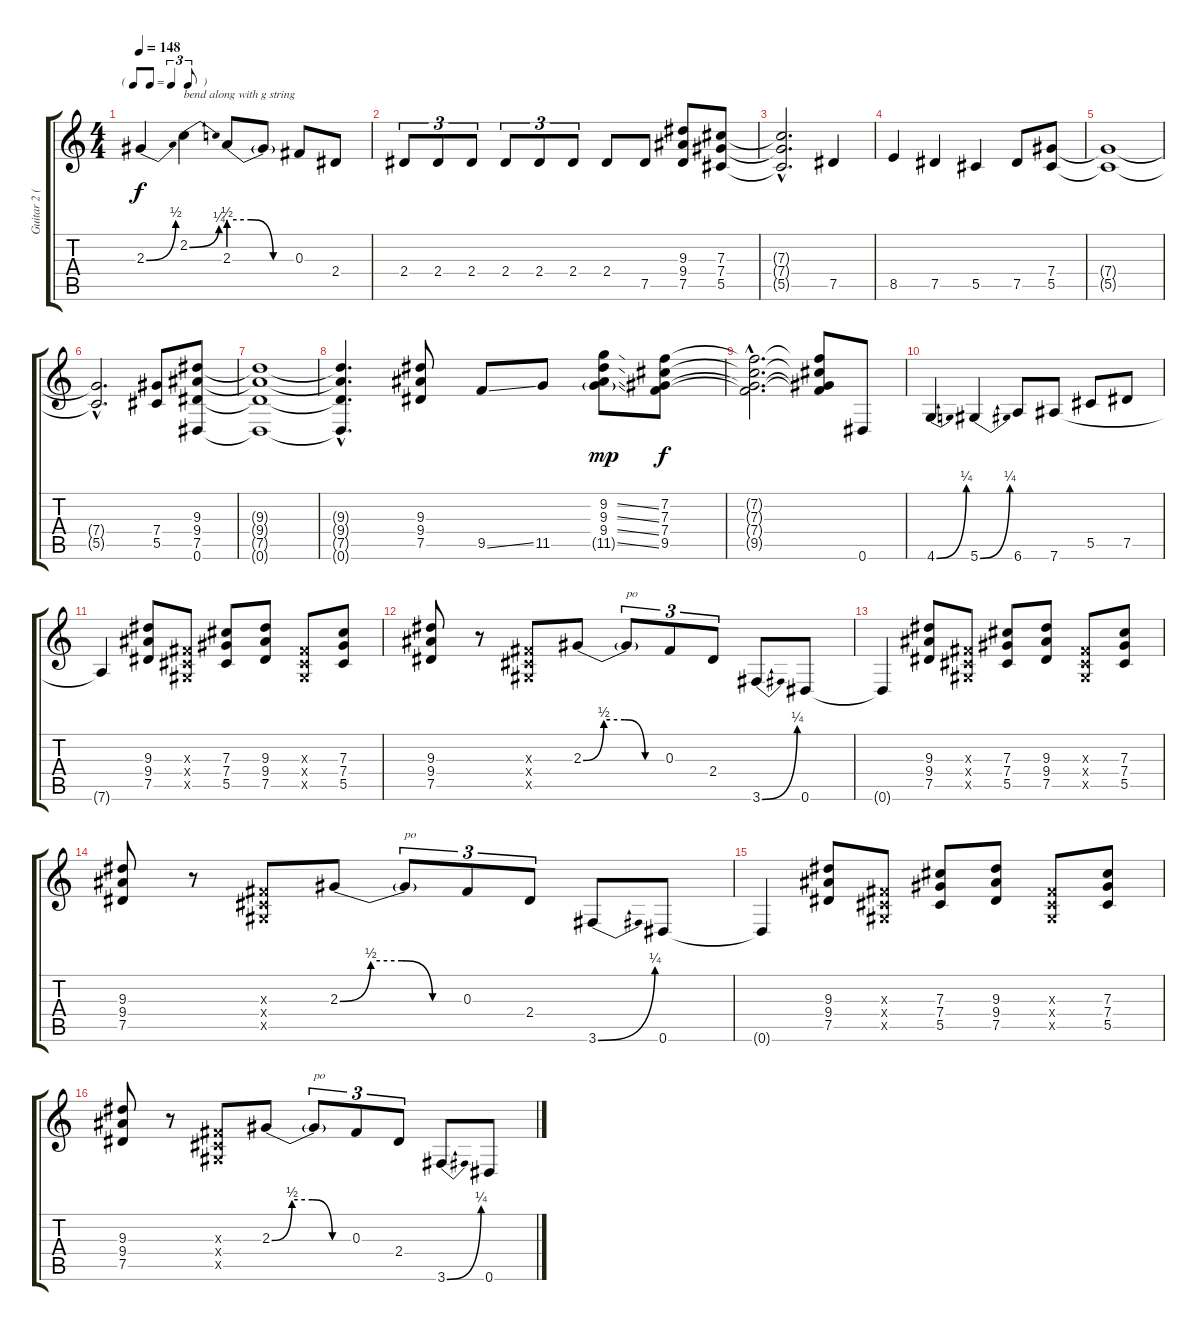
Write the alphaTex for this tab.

\track ("Guitar 2 (Izzy)" "Guitar 2 (") {instrument overdrivenguitar}
\staff {score tabs}
\tuning (Eb4 Bb3 Gb3 Db3 Ab2 Eb2) {hide}
\ts (4 4)
\tf triplet8th
\tempo 148
\clef g2
\ks c
2.3{be (bend 0 0 60 2)}.4{dy f} 2.2{be (bend 0 0 60 1)}.4{txt "bend along with g string"} 2.3{be (custom 0 2 20 2 40 0 60 0)}.8 2.3{t}.8 0.3.8 2.4.8 |
2.4.8{tu (3 2)} 2.4.8{tu (3 2)} 2.4.8{tu (3 2)} 2.4.8{tu (3 2)} 2.4.8{tu (3 2)} 2.4.8{tu (3 2)} 2.4.8 7.5.8 (9.3 9.4 7.5).8 (7.3 7.4 5.5).8 |
(7.3{hac t} 7.4{hac t} 5.5{hac t}).2{d} 7.5.4 |
8.5.4 7.5.4 5.5.4 7.5.8 (7.4 5.5).8 |
(7.4{t} 5.5{t}).1 |
(7.4{hac t} 5.5{hac t}).2{d} (7.4 5.5).8 (9.3 9.4 7.5 0.6).8 |
(9.3{t} 9.4{t} 7.5{t} 0.6{t}).1 |
(9.3{hac t} 9.4{hac t} 7.5{hac t} 0.6{hac t}).4{d} (9.3 9.4 7.5).8 9.5{ss}.8 11.5.8 (9.2{ss} 9.3{ss} 9.4{ss} 11.5{ss g}).8{dy mp} (7.2 7.3 7.4 9.5).8{dy f} |
(7.2{hac t} 7.3{hac t} 7.4{hac t} 9.5{hac t}).2{d} (7.2{t} 7.3{t} 7.4{t} 9.5{t}).8 0.6.8 |
4.6{be (bend 0 0 60 1)}.4 5.6{be (bend 0 0 60 1)}.4 6.6.8 7.6.8 5.5.8 7.5.8 |
7.6{t}.4 (9.3 9.4 7.5).8 (0.3{x} 0.4{x} 0.5{x}).8 (7.3 7.4 5.5).8 (9.3 9.4 7.5).8 (0.3{x} 0.4{x} 0.5{x}).8 (7.3 7.4 5.5).8 |
(9.3 9.4 7.5).8 r.8 (0.3{x} 0.4{x} 0.5{x}).8 2.3{be (custom 0 0 15 2 30 2 45 0 60 0)}.8 2.3{t}.8{tu (3 2) txt "po"} 0.3.8{tu (3 2)} 2.4.8{tu (3 2)} 3.6{be (bend 0 0 60 1)}.8 0.6.8 |
0.6{t}.4 (9.3 9.4 7.5).8 (0.3{x} 0.4{x} 0.5{x}).8 (7.3 7.4 5.5).8 (9.3 9.4 7.5).8 (0.3{x} 0.4{x} 0.5{x}).8 (7.3 7.4 5.5).8 |
(9.3 9.4 7.5).8 r.8 (0.3{x} 0.4{x} 0.5{x}).8 2.3{be (custom 0 0 15 2 30 2 45 0 60 0)}.8 2.3{t}.8{tu (3 2) txt "po"} 0.3.8{tu (3 2)} 2.4.8{tu (3 2)} 3.6{be (bend 0 0 60 1)}.8 0.6.8 |
0.6{t}.4 (9.3 9.4 7.5).8 (0.3{x} 0.4{x} 0.5{x}).8 (7.3 7.4 5.5).8 (9.3 9.4 7.5).8 (0.3{x} 0.4{x} 0.5{x}).8 (7.3 7.4 5.5).8 |
(9.3 9.4 7.5).8 r.8 (0.3{x} 0.4{x} 0.5{x}).8 2.3{be (custom 0 0 15 2 30 2 45 0 60 0)}.8 2.3{t}.8{tu (3 2) txt "po"} 0.3.8{tu (3 2)} 2.4.8{tu (3 2)} 3.6{be (bend 0 0 60 1)}.8 0.6.8
